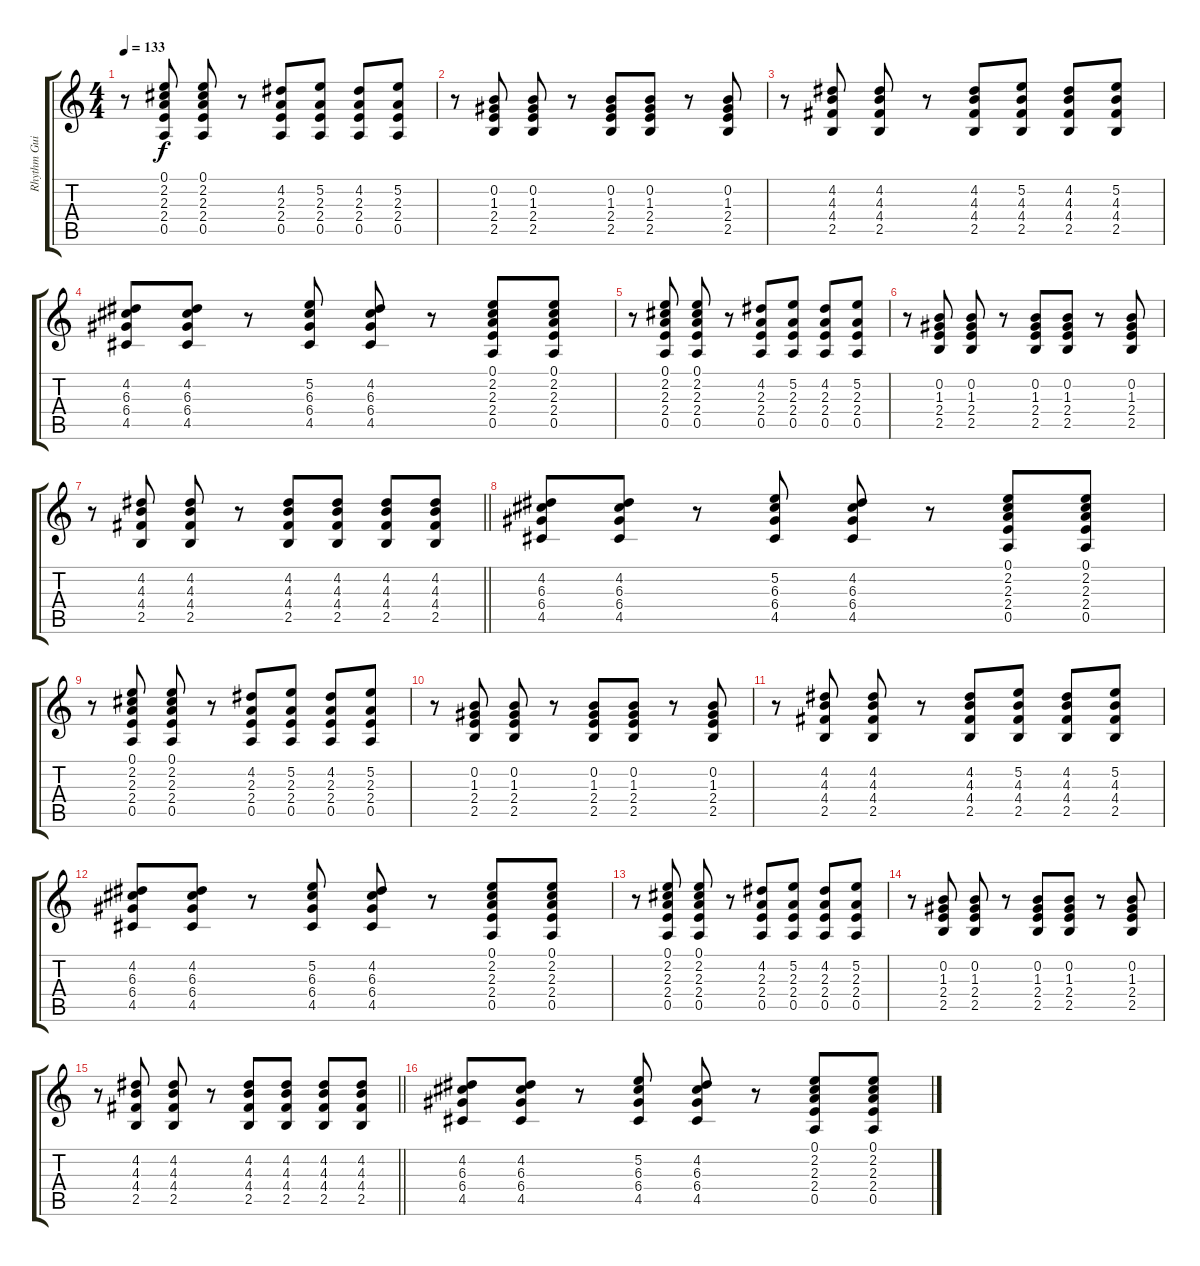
\track ("Rhythm Guitar" "Rhythm Gui") {instrument overdrivenguitar}
\staff {score tabs}
\tuning (E4 B3 G3 D3 A2 E2) {hide}
\ts (4 4)
\tempo 133
\clef g2
\ks c
r.8{dy f} (0.1 2.2 2.3 2.4 0.5).8 (0.1 2.2 2.3 2.4 0.5).8 r.8 (4.2 2.3 2.4 0.5).8 (5.2 2.3 2.4 0.5).8 (4.2 2.3 2.4 0.5).8 (5.2 2.3 2.4 0.5).8 |
r.8 (0.2 1.3 2.4 2.5).8 (0.2 1.3 2.4 2.5).8 r.8 (0.2 1.3 2.4 2.5).8 (0.2 1.3 2.4 2.5).8 r.8 (0.2 1.3 2.4 2.5).8 |
r.8 (4.2 4.3 4.4 2.5).8 (4.2 4.3 4.4 2.5).8 r.8 (4.2 4.3 4.4 2.5).8 (5.2 4.3 4.4 2.5).8 (4.2 4.3 4.4 2.5).8 (5.2 4.3 4.4 2.5).8 |
(4.2 6.3 6.4 4.5).8 (4.2 6.3 6.4 4.5).8 r.8 (5.2 6.3 6.4 4.5).8 (4.2 6.3 6.4 4.5).8 r.8 (0.1 2.2 2.3 2.4 0.5).8 (0.1 2.2 2.3 2.4 0.5).8 |
r.8 (0.1 2.2 2.3 2.4 0.5).8 (0.1 2.2 2.3 2.4 0.5).8 r.8 (4.2 2.3 2.4 0.5).8 (5.2 2.3 2.4 0.5).8 (4.2 2.3 2.4 0.5).8 (5.2 2.3 2.4 0.5).8 |
r.8 (0.2 1.3 2.4 2.5).8 (0.2 1.3 2.4 2.5).8 r.8 (0.2 1.3 2.4 2.5).8 (0.2 1.3 2.4 2.5).8 r.8 (0.2 1.3 2.4 2.5).8 |
\barLineRight lightlight
r.8 (4.2 4.3 4.4 2.5).8 (4.2 4.3 4.4 2.5).8 r.8 (4.2 4.3 4.4 2.5).8 (4.2 4.3 4.4 2.5).8 (4.2 4.3 4.4 2.5).8 (4.2 4.3 4.4 2.5).8 |
(4.2 6.3 6.4 4.5).8 (4.2 6.3 6.4 4.5).8 r.8 (5.2 6.3 6.4 4.5).8 (4.2 6.3 6.4 4.5).8 r.8 (0.1 2.2 2.3 2.4 0.5).8 (0.1 2.2 2.3 2.4 0.5).8 |
r.8 (0.1 2.2 2.3 2.4 0.5).8 (0.1 2.2 2.3 2.4 0.5).8 r.8 (4.2 2.3 2.4 0.5).8 (5.2 2.3 2.4 0.5).8 (4.2 2.3 2.4 0.5).8 (5.2 2.3 2.4 0.5).8 |
r.8 (0.2 1.3 2.4 2.5).8 (0.2 1.3 2.4 2.5).8 r.8 (0.2 1.3 2.4 2.5).8 (0.2 1.3 2.4 2.5).8 r.8 (0.2 1.3 2.4 2.5).8 |
r.8 (4.2 4.3 4.4 2.5).8 (4.2 4.3 4.4 2.5).8 r.8 (4.2 4.3 4.4 2.5).8 (5.2 4.3 4.4 2.5).8 (4.2 4.3 4.4 2.5).8 (5.2 4.3 4.4 2.5).8 |
(4.2 6.3 6.4 4.5).8 (4.2 6.3 6.4 4.5).8 r.8 (5.2 6.3 6.4 4.5).8 (4.2 6.3 6.4 4.5).8 r.8 (0.1 2.2 2.3 2.4 0.5).8 (0.1 2.2 2.3 2.4 0.5).8 |
r.8 (0.1 2.2 2.3 2.4 0.5).8 (0.1 2.2 2.3 2.4 0.5).8 r.8 (4.2 2.3 2.4 0.5).8 (5.2 2.3 2.4 0.5).8 (4.2 2.3 2.4 0.5).8 (5.2 2.3 2.4 0.5).8 |
r.8 (0.2 1.3 2.4 2.5).8 (0.2 1.3 2.4 2.5).8 r.8 (0.2 1.3 2.4 2.5).8 (0.2 1.3 2.4 2.5).8 r.8 (0.2 1.3 2.4 2.5).8 |
\barLineRight lightlight
r.8 (4.2 4.3 4.4 2.5).8 (4.2 4.3 4.4 2.5).8 r.8 (4.2 4.3 4.4 2.5).8 (4.2 4.3 4.4 2.5).8 (4.2 4.3 4.4 2.5).8 (4.2 4.3 4.4 2.5).8 |
(4.2 6.3 6.4 4.5).8 (4.2 6.3 6.4 4.5).8 r.8 (5.2 6.3 6.4 4.5).8 (4.2 6.3 6.4 4.5).8 r.8 (0.1 2.2 2.3 2.4 0.5).8 (0.1 2.2 2.3 2.4 0.5).8
